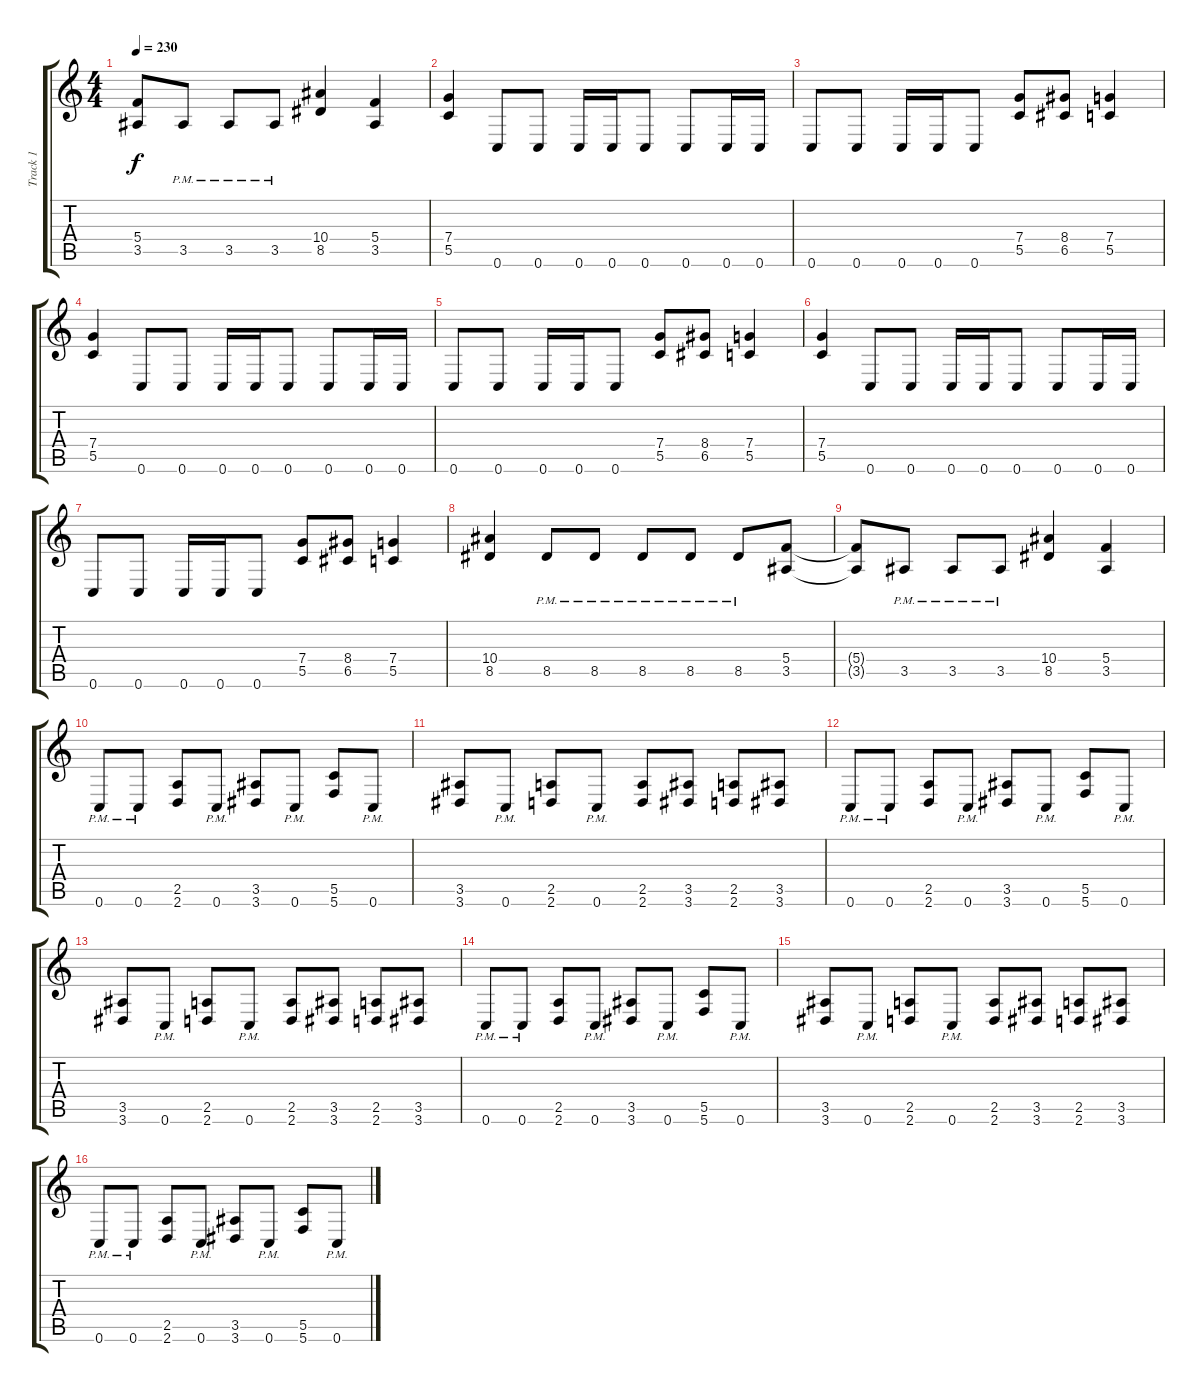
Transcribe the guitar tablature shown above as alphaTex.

\track ("Track 1" "Track 1") {instrument distortionguitar}
\staff {score tabs}
\tuning (D4 A3 F3 C3 G2 C2) {hide}
\ts (4 4)
\tempo 230
\clef g2
\ks c
(5.4{t} 3.5{t}).8{dy f} 3.5{pm}.8 3.5{pm}.8 3.5{pm}.8 (10.4 8.5).4 (5.4 3.5).4 |
(7.4 5.5).4 0.6.8 0.6.8 0.6.16 0.6.16 0.6.8 0.6.8 0.6.16 0.6.16 |
0.6.8 0.6.8 0.6.16 0.6.16 0.6.8 (7.4 5.5).8 (8.4 6.5).8 (7.4 5.5).4 |
(7.4 5.5).4 0.6.8 0.6.8 0.6.16 0.6.16 0.6.8 0.6.8 0.6.16 0.6.16 |
0.6.8 0.6.8 0.6.16 0.6.16 0.6.8 (7.4 5.5).8 (8.4 6.5).8 (7.4 5.5).4 |
(7.4 5.5).4 0.6.8 0.6.8 0.6.16 0.6.16 0.6.8 0.6.8 0.6.16 0.6.16 |
0.6.8 0.6.8 0.6.16 0.6.16 0.6.8 (7.4 5.5).8 (8.4 6.5).8 (7.4 5.5).4 |
(10.4 8.5).4 8.5{pm}.8 8.5{pm}.8 8.5{pm}.8 8.5{pm}.8 8.5{pm}.8 (5.4 3.5).8 |
(5.4{t} 3.5{t}).8 3.5{pm}.8 3.5{pm}.8 3.5{pm}.8 (10.4 8.5).4 (5.4 3.5).4 |
0.6{pm}.8 0.6{pm}.8 (2.5 2.6).8 0.6{pm}.8 (3.5 3.6).8 0.6{pm}.8 (5.5 5.6).8 0.6{pm}.8 |
(3.5 3.6).8 0.6{pm}.8 (2.5 2.6).8 0.6{pm}.8 (2.5 2.6).8 (3.5 3.6).8 (2.5 2.6).8 (3.5 3.6).8 |
0.6{pm}.8 0.6{pm}.8 (2.5 2.6).8 0.6{pm}.8 (3.5 3.6).8 0.6{pm}.8 (5.5 5.6).8 0.6{pm}.8 |
(3.5 3.6).8 0.6{pm}.8 (2.5 2.6).8 0.6{pm}.8 (2.5 2.6).8 (3.5 3.6).8 (2.5 2.6).8 (3.5 3.6).8 |
0.6{pm}.8 0.6{pm}.8 (2.5 2.6).8 0.6{pm}.8 (3.5 3.6).8 0.6{pm}.8 (5.5 5.6).8 0.6{pm}.8 |
(3.5 3.6).8 0.6{pm}.8 (2.5 2.6).8 0.6{pm}.8 (2.5 2.6).8 (3.5 3.6).8 (2.5 2.6).8 (3.5 3.6).8 |
0.6{pm}.8 0.6{pm}.8 (2.5 2.6).8 0.6{pm}.8 (3.5 3.6).8 0.6{pm}.8 (5.5 5.6).8 0.6{pm}.8
